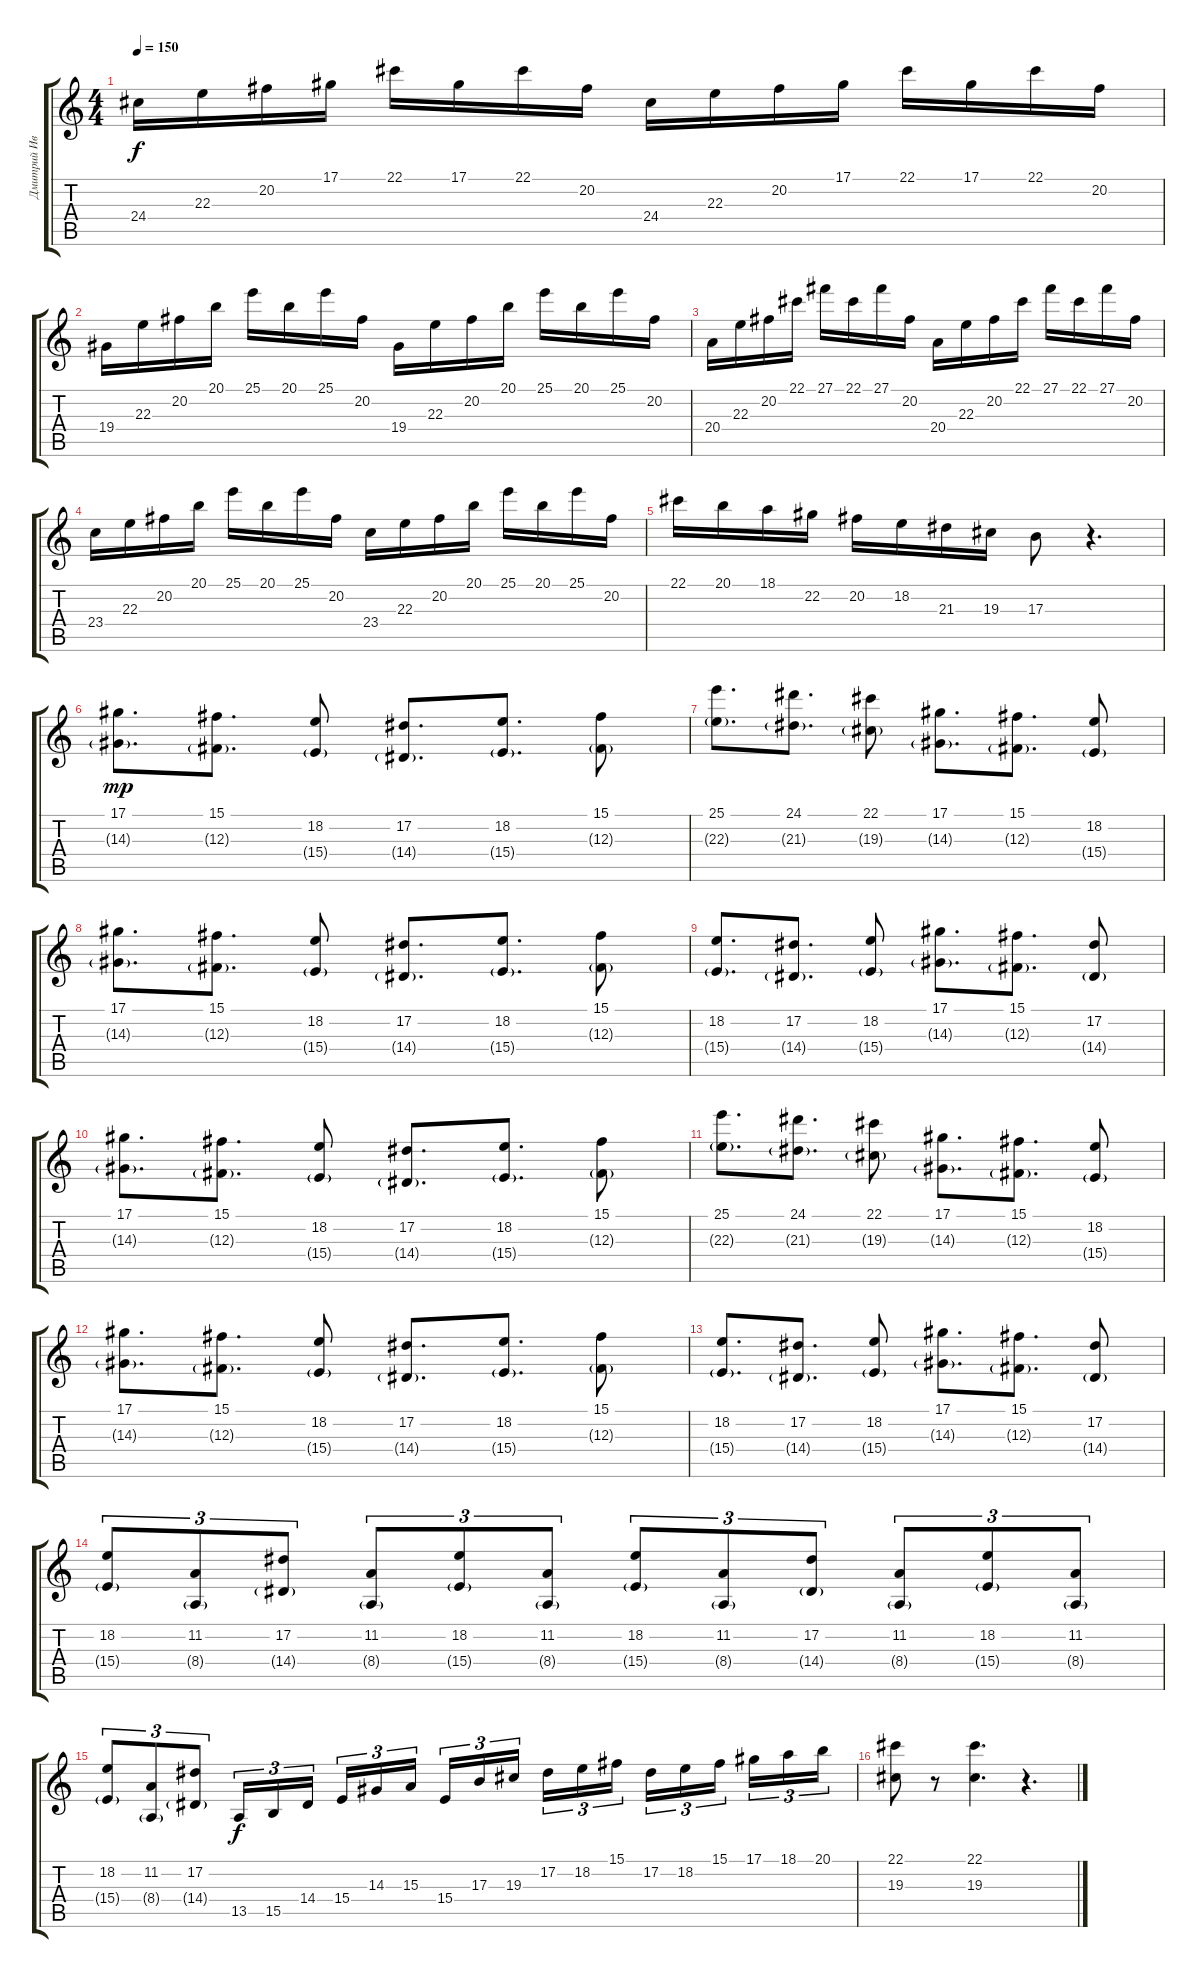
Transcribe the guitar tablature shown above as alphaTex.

\track ("Дмитрий Иванов" "Дмитрий Ив") {instrument harpsichord}
\staff {score tabs}
\tuning (Eb4 Bb3 Gb3 Db3 Ab2 Eb2) {hide}
\ts (4 4)
\tempo 150
\clef g2
\ks c
24.4.16{dy f} 22.3.16 20.2.16 17.1.16 22.1.16 17.1.16 22.1.16 20.2.16 24.4.16 22.3.16 20.2.16 17.1.16 22.1.16 17.1.16 22.1.16 20.2.16 |
19.4.16 22.3.16 20.2.16 20.1.16 25.1.16 20.1.16 25.1.16 20.2.16 19.4.16 22.3.16 20.2.16 20.1.16 25.1.16 20.1.16 25.1.16 20.2.16 |
20.4.16 22.3.16 20.2.16 22.1.16 27.1.16 22.1.16 27.1.16 20.2.16 20.4.16 22.3.16 20.2.16 22.1.16 27.1.16 22.1.16 27.1.16 20.2.16 |
23.4.16 22.3.16 20.2.16 20.1.16 25.1.16 20.1.16 25.1.16 20.2.16 23.4.16 22.3.16 20.2.16 20.1.16 25.1.16 20.1.16 25.1.16 20.2.16 |
22.1.16 20.1.16 18.1.16 22.2.16 20.2.16 18.2.16 21.3.16 19.3.16 17.3.8 r.4{d} |
(17.1 14.3{g}).8{d dy mp} (15.1 12.3{g}).8{d} (18.2 15.4{g}).8 (17.2 14.4{g}).8{d} (18.2 15.4{g}).8{d} (15.1 12.3{g}).8 |
(25.1 22.3{g}).8{d} (24.1 21.3{g}).8{d} (22.1 19.3{g}).8 (17.1 14.3{g}).8{d} (15.1 12.3{g}).8{d} (18.2 15.4{g}).8 |
(17.1 14.3{g}).8{d} (15.1 12.3{g}).8{d} (18.2 15.4{g}).8 (17.2 14.4{g}).8{d} (18.2 15.4{g}).8{d} (15.1 12.3{g}).8 |
(18.2 15.4{g}).8{d} (17.2 14.4{g}).8{d} (18.2 15.4{g}).8 (17.1 14.3{g}).8{d} (15.1 12.3{g}).8{d} (17.2 14.4{g}).8 |
(17.1 14.3{g}).8{d} (15.1 12.3{g}).8{d} (18.2 15.4{g}).8 (17.2 14.4{g}).8{d} (18.2 15.4{g}).8{d} (15.1 12.3{g}).8 |
(25.1 22.3{g}).8{d} (24.1 21.3{g}).8{d} (22.1 19.3{g}).8 (17.1 14.3{g}).8{d} (15.1 12.3{g}).8{d} (18.2 15.4{g}).8 |
(17.1 14.3{g}).8{d} (15.1 12.3{g}).8{d} (18.2 15.4{g}).8 (17.2 14.4{g}).8{d} (18.2 15.4{g}).8{d} (15.1 12.3{g}).8 |
(18.2 15.4{g}).8{d} (17.2 14.4{g}).8{d} (18.2 15.4{g}).8 (17.1 14.3{g}).8{d} (15.1 12.3{g}).8{d} (17.2 14.4{g}).8 |
(18.2 15.4{g}).8{tu (3 2)} (11.2 8.4{g}).8{tu (3 2)} (17.2 14.4{g}).8{tu (3 2)} (11.2 8.4{g}).8{tu (3 2)} (18.2 15.4{g}).8{tu (3 2)} (11.2 8.4{g}).8{tu (3 2)} (18.2 15.4{g}).8{tu (3 2)} (11.2 8.4{g}).8{tu (3 2)} (17.2 14.4{g}).8{tu (3 2)} (11.2 8.4{g}).8{tu (3 2)} (18.2 15.4{g}).8{tu (3 2)} (11.2 8.4{g}).8{tu (3 2)} |
(18.2 15.4{g}).8{tu (3 2)} (11.2 8.4{g}).8{tu (3 2)} (17.2 14.4{g}).8{tu (3 2)} 13.5.16{tu (3 2) dy f} 15.5.16{tu (3 2)} 14.4.16{tu (3 2) beam splitsecondary} 15.4.16{tu (3 2)} 14.3.16{tu (3 2)} 15.3.16{tu (3 2)} 15.4.16{tu (3 2)} 17.3.16{tu (3 2)} 19.3.16{tu (3 2) beam splitsecondary} 17.2.16{tu (3 2)} 18.2.16{tu (3 2)} 15.1.16{tu (3 2)} 17.2.16{tu (3 2)} 18.2.16{tu (3 2)} 15.1.16{tu (3 2) beam splitsecondary} 17.1.16{tu (3 2)} 18.1.16{tu (3 2)} 20.1.16{tu (3 2)} |
(22.1 19.3).8 r.8 (22.1 19.3).4{d} r.4{d}
